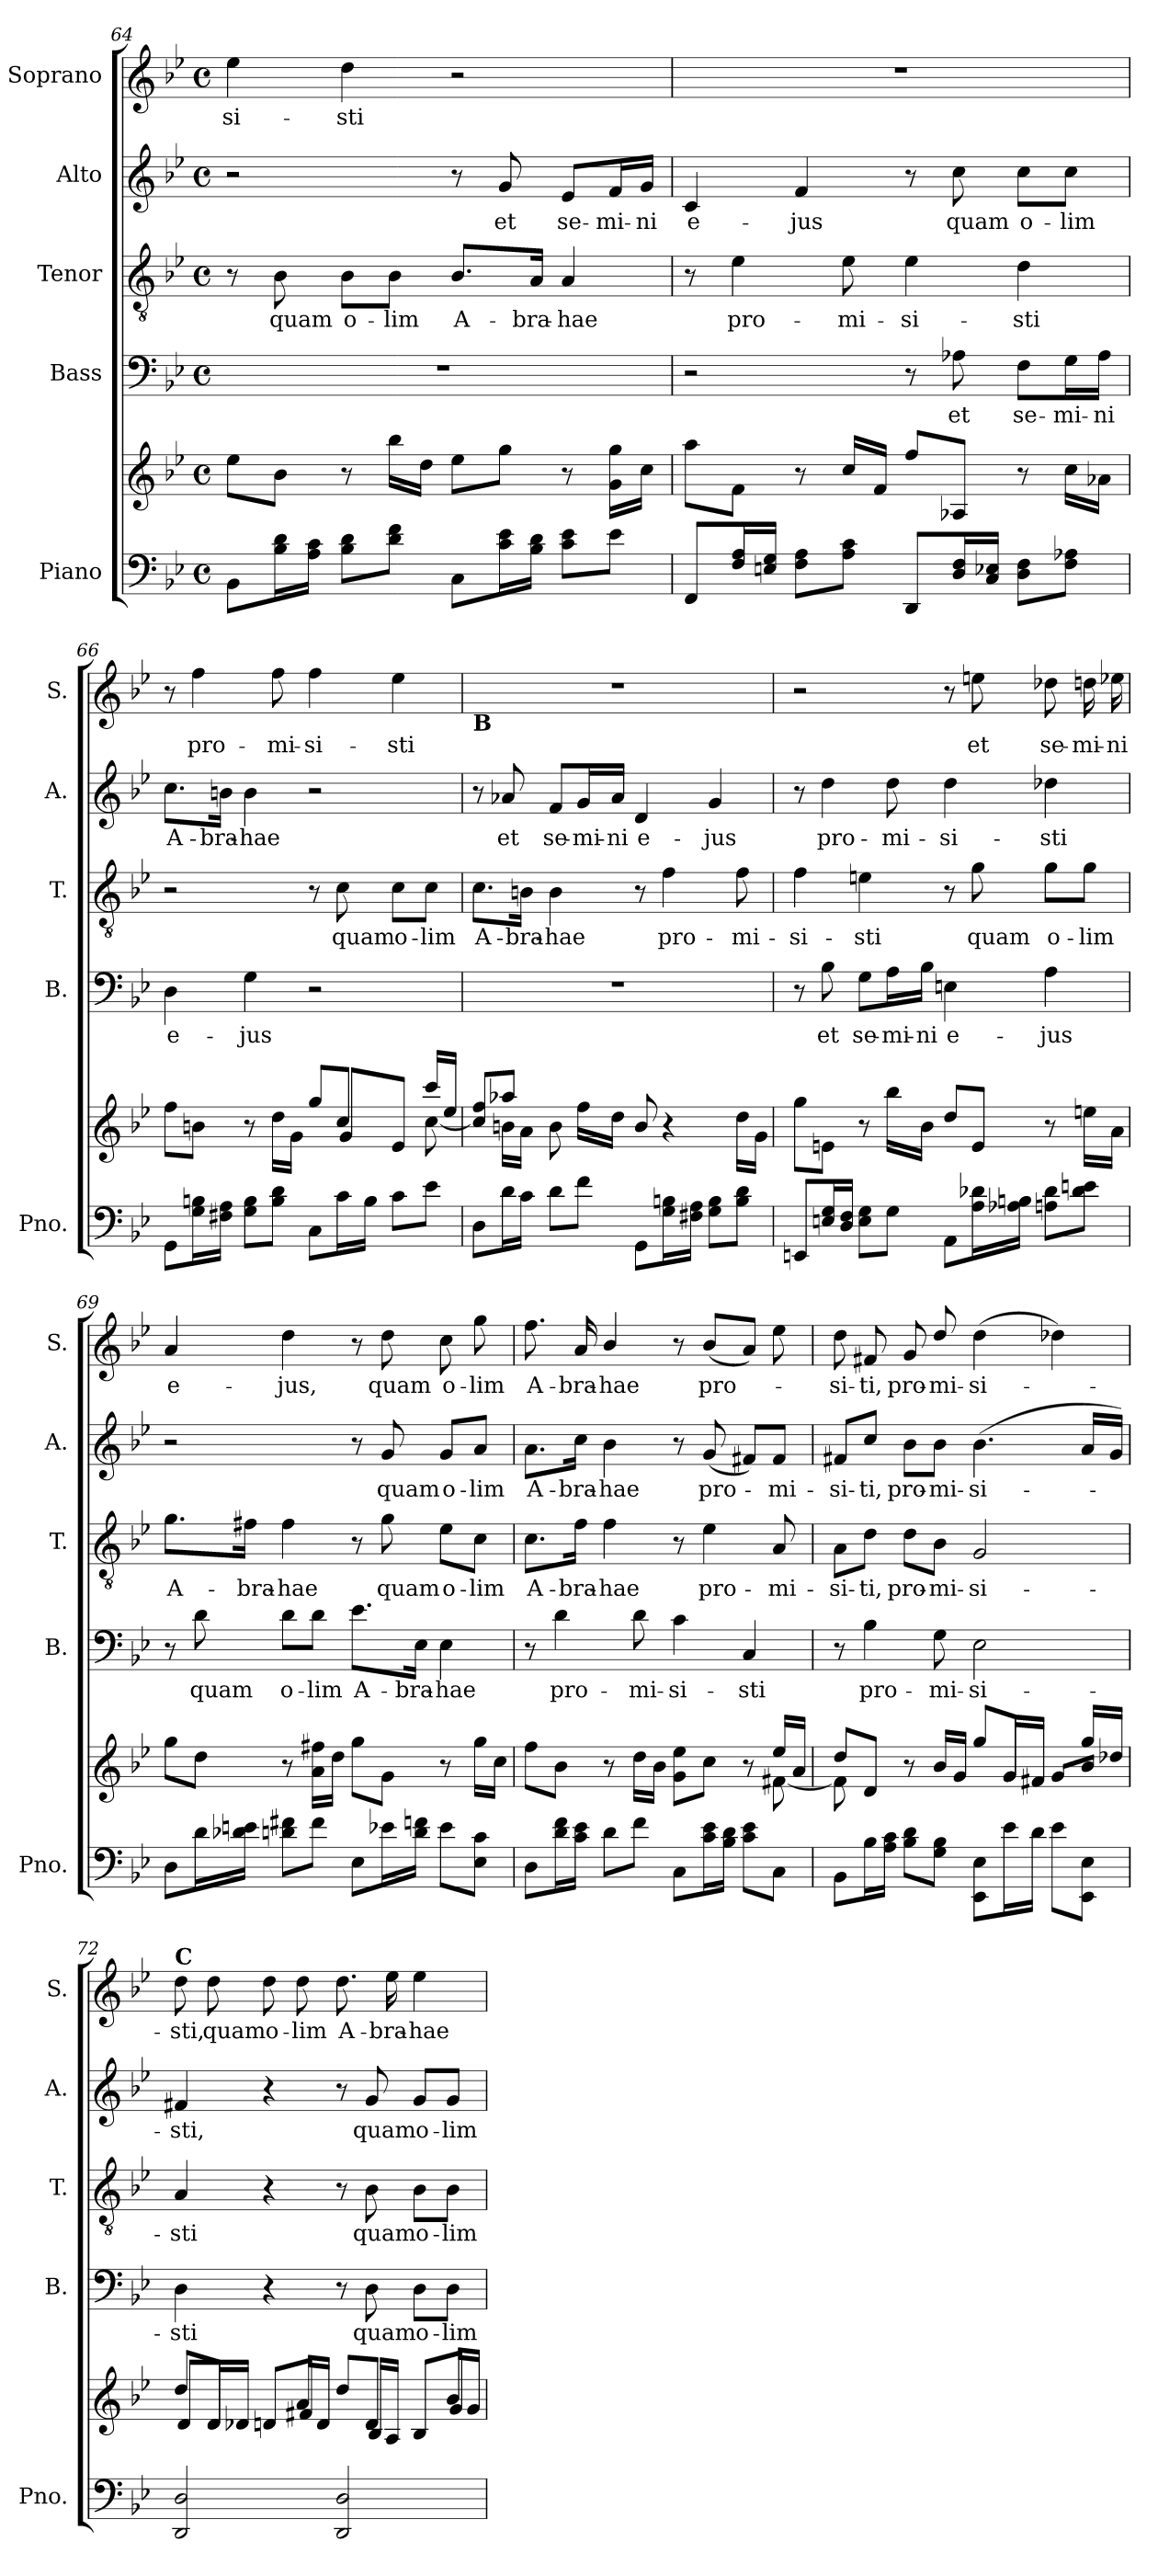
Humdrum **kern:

**kern	**kern	**kern	**text	**kern	**text	**kern	**text	**kern	**text
*part5	*part5	*part4	*part4	*part3	*part3	*part2	*part2	*part1	*part1
*staff6	*staff5	*staff4	*staff4	*staff3	*staff3	*staff2	*staff2	*staff1	*staff1
*I"Piano	*	*I"Bass	*	*I"Tenor	*	*I"Alto	*	*I"Soprano	*
*I'Pno.	*	*I'B.	*	*I'T.	*	*I'A.	*	*I'S.	*
!!LO:PB:g=z
*clefF4	*clefG2	*clefF4	*	*clefGv2	*	*clefG2	*	*clefG2	*
*k[b-e-]	*k[b-e-]	*k[b-e-]	*	*k[b-e-]	*	*k[b-e-]	*	*k[b-e-]	*
*B-:	*B-:	*B-:	*	*B-:	*	*B-:	*	*B-:	*
*M4/4	*M4/4	*M4/4	*	*M4/4	*	*M4/4	*	*M4/4	*
*met(c)	*met(c)	*met(c)	*	*met(c)	*	*met(c)	*	*met(c)	*
=64	=64	=64	=64	=64	=64	=64	=64	=64	=64
!	!	!	!	!	!	!	!	!	!LO:LY:b
8BB-\L	8ee-\L	1r	.	8r	.	2r	.	4ee-\	-si-
!	!	!	!	!	!LO:LY:b	!	!	!	!
16B-\ 16d\L	8b-\J	.	.	8B-\	quam	.	.	.	.
16A\ 16c\JJ	.	.	.	.	.	.	.	.	.
!	!	!	!	!	!LO:LY:b	!	!	!	!LO:LY:b
8B-\ 8d\L	8r	.	.	8B-\L	o-	.	.	4dd\	-sti
!	!	!	!	!	!LO:LY:b	!	!	!	!
8d\ 8f\J	16bb-\LL	.	.	8B-\J	-lim	.	.	.	.
.	16dd\JJ	.	.	.	.	.	.	.	.
!	!	!	!	!	!LO:LY:b	!	!	!	!
8C\L	8ee-\L	.	.	8.B-/L	A-	8r	.	2r	.
!	!	!	!	!	!	!	!LO:LY:b	!	!
16c\ 16e-\L	8gg\J	.	.	.	.	8g/	et	.	.
!	!	!	!	!	!LO:LY:b	!	!	!	!
16B-\ 16d\JJ	.	.	.	16A/Jk	-bra-	.	.	.	.
!	!	!	!	!	!LO:LY:b	!	!LO:LY:b	!	!
8c\ 8e-\L	8r	.	.	4A/	-hae	8e-/L	se-	.	.
!	!	!	!	!	!	!	!LO:LY:b	!	!
8e-\J	16g\ 16gg\LL	.	.	.	.	16f/L	-mi-	.	.
!	!	!	!	!	!	!	!LO:LY:b	!	!
.	16cc\JJ	.	.	.	.	16g/JJ	-ni	.	.
=65	=65	=65	=65	=65	=65	=65	=65	=65	=65
!	!	!	!	!	!	!	!LO:LY:b	!	!
8FF/L	8aa\L	2r	.	8r	.	4c/	e-	1r	.
!	!	!	!	!	!LO:LY:b	!	!	!	!
16F/ 16A/L	8f\J	.	.	4e-\	pro-	.	.	.	.
16En/ 16G/JJ	.	.	.	.	.	.	.	.	.
!	!	!	!	!	!	!	!LO:LY:b	!	!
8F\ 8A\L	8r	.	.	.	.	4f/	-jus	.	.
!	!	!	!	!	!LO:LY:b	!	!	!	!
8A\ 8c\J	16cc/LL	.	.	8e-\	-mi-	.	.	.	.
.	16f/JJ	.	.	.	.	.	.	.	.
!	!	!	!	!	!LO:LY:b	!	!	!	!
8DD/L	8ff/L	8r	.	4e-\	-si-	8r	.	.	.
!	!	!	!LO:LY:b	!	!	!	!LO:LY:b	!	!
16D/ 16F/L	8A-X/J	8A-X\	et	.	.	8cc\	quam	.	.
16C/ 16E-X/JJ	.	.	.	.	.	.	.	.	.
!	!	!	!LO:LY:b	!	!LO:LY:b	!	!LO:LY:b	!	!
8D\ 8F\L	8r	8F\L	se-	4d\	-sti	8cc\L	o-	.	.
!	!	!	!LO:LY:b	!	!	!	!LO:LY:b	!	!
8F\ 8A-X\J	16cc\LL	16G\L	-mi-	.	.	8cc\J	-lim	.	.
!	!	!	!LO:LY:b	!	!	!	!	!	!
.	16a-X\JJ	16A-\JJ	-ni	.	.	.	.	.	.
=66	=66	=66	=66	=66	=66	=66	=66	=66	=66
*	*^	*	*	*	*	*	*	*	*
!	!	!	!	!LO:LY:b	!	!	!	!LO:LY:b	!	!
8GG\L	8ff\L	8ryy	4D\	e-	2r	.	8.cc\L	A-	8r	.
!	!	!	!	!	!	!	!	!	!	!LO:LY:b
*	*v	*v	*	*	*	*	*	*	*	*
16G\ 16Bn\L	8bn\J	.	.	.	.	.	.	4ff\	pro-
!	!	!	!	!	!	!	!LO:LY:b	!	!
16F#X\ 16A\JJ	.	.	.	.	.	16bn\Jk	-bra-	.	.
!	!	!	!LO:LY:b	!	!	!	!LO:LY:b	!	!
8G\ 8B\L	8r	4G\	-jus	.	.	4b\	-hae	.	.
!	!	!	!	!	!	!	!	!	!LO:LY:b
8B\ 8d\J	16dd\LL	.	.	.	.	.	.	8ff\	-mi-
.	16g\JJ	.	.	.	.	.	.	.	.
!	!	!	!	!	!	!	!	!	!LO:LY:b
8C\L	8gg/L	2r	.	8r	.	2r	.	4ff\	-si-
*	*^	*	*	*	*	*	*	*	*
!	!	!	!	!	!	!LO:LY:b	!	!	!	!
16c\L	8cc/J	8g/L	.	.	8c\	quam	.	.	.	.
16B\JJ	.	.	.	.	.	.	.	.	.	.
!	!	!	!	!	!	!LO:LY:b	!	!	!	!LO:LY:b
8c\L	8ryy	8e-/J	.	.	8c\L	o-	.	.	4ee-\	-sti
!	!	!	!	!	!	!LO:LY:b	!	!	!	!
8e-\J	16ccc/LL	[8cc\	.	.	8c\J	-lim	.	.	.	.
.	16ee-/JJ	.	.	.	.	.	.	.	.	.
!!LO:LB:g=z
=67	=67	=67	=67	=67	=67	=67	=67	=67	=67	=67
!	!	!	!	!	!	!	!	!	!LO:TX:b:B:t=B	!
!	!	!	!	!	!	!LO:LY:b	!	!	!	!
8D\L	8cc/] 8ff/L	8ryy	1r	.	8.c\L	A-	8r	.	1r	.
!	!	!	!	!	!	!	!	!LO:LY:b	!	!
16d\L	8aa-X/J	16bn\LL	.	.	.	.	8a-X/	et	.	.
!	!	!	!	!	!	!LO:LY:b	!	!	!	!
16c\JJ	.	16a\JJ	.	.	16Bn\Jk	-bra-	.	.	.	.
!	!	!	!	!	!	!LO:LY:b	!	!LO:LY:b	!	!
8d\L	8ryy	8b\	.	.	4B\	-hae	8f/L	se-	.	.
!	!	!	!	!	!	!	!	!LO:LY:b	!	!
8f\J	16ff\LL	2ryy	.	.	.	.	16g/L	-mi-	.	.
!	!	!	!	!	!	!	!	!LO:LY:b	!	!
.	16dd\JJ	.	.	.	.	.	16a-/JJ	-ni	.	.
!	!	!	!	!	!	!	!	!LO:LY:b	!	!
8GG\L	8b/	.	.	.	8r	.	4d/	e-	.	.
!	!	!	!	!	!	!LO:LY:b	!	!	!	!
16G\ 16Bn\L	4r	.	.	.	4f\	pro-	.	.	.	.
16F#X\ 16A\JJ	.	.	.	.	.	.	.	.	.	.
!	!	!	!	!	!	!	!	!LO:LY:b	!	!
8G\ 8B\L	.	.	.	.	.	.	4g/	-jus	.	.
!	!	!	!	!	!	!LO:LY:b	!	!	!	!
8B\ 8d\J	16dd\LL	8ryy	.	.	8f\	-mi-	.	.	.	.
.	16g\JJ	.	.	.	.	.	.	.	.	.
*	*v	*v	*	*	*	*	*	*	*	*
=68	=68	=68	=68	=68	=68	=68	=68	=68	=68
!	!	!	!	!	!LO:LY:b	!	!	!	!
8EEn/L	8gg\L	8r	.	4f\	-si-	8r	.	2r	.
!	!	!	!LO:LY:b	!	!	!	!LO:LY:b	!	!
16En/ 16G/L	8en\J	8B-\	et	.	.	4dd\	pro-	.	.
16D/ 16F/JJ	.	.	.	.	.	.	.	.	.
!	!	!	!LO:LY:b	!	!LO:LY:b	!	!	!	!
8E\ 8G\L	8r	8G\L	se-	4en\	-sti	.	.	.	.
!	!	!	!LO:LY:b	!	!	!	!LO:LY:b	!	!
8G\J	16bb-\LL	16A\L	-mi-	.	.	8dd\	-mi-	.	.
!	!	!	!LO:LY:b	!	!	!	!	!	!
.	16b-\JJ	16B-\JJ	-ni	.	.	.	.	.	.
!	!	!	!LO:LY:b	!	!	!	!LO:LY:b	!	!
8AA\L	8dd/L	4En\	e-	8r	.	4dd\	-si-	8r	.
!	!	!	!	!	!LO:LY:b	!	!	!	!LO:LY:b
16A\ 16d-X\L	8e/J	.	.	8g\	quam	.	.	8een\	et
16A-X\ 16Bn\JJ	.	.	.	.	.	.	.	.	.
!	!	!	!LO:LY:b	!	!LO:LY:b	!	!LO:LY:b	!	!LO:LY:b
8An\ 8d-\L	8r	4A\	-jus	8g\L	o-	4dd-X\	-sti	8dd-X\	se-
!	!	!	!	!	!LO:LY:b	!	!	!	!LO:LY:b
8d-\ 8en\J	16een\LL	.	.	8g\J	-lim	.	.	16ddn\	-mi-
!	!	!	!	!	!	!	!	!	!LO:LY:b
.	16a\JJ	.	.	.	.	.	.	16ee-X\	-ni
!!LO:PB:g=z
=69	=69	=69	=69	=69	=69	=69	=69	=69	=69
!	!	!	!	!	!LO:LY:b	!	!	!	!LO:LY:b
8D\L	8gg\L	8r	.	8.g\L	A-	2r	.	4a/	e-
!	!	!	!LO:LY:b	!	!	!	!	!	!
16d\L	8dd\J	8d\	quam	.	.	.	.	.	.
!	!	!	!	!	!LO:LY:b	!	!	!	!
16d-X\ 16en\JJ	.	.	.	16f#X\Jk	-bra-	.	.	.	.
!	!	!	!LO:LY:b	!	!LO:LY:b	!	!	!	!LO:LY:b
8dn\ 8f#X\L	8r	8d\L	o-	4f#\	-hae	.	.	4dd\	-jus,
!	!	!	!LO:LY:b	!	!	!	!	!	!
8f#\J	16a\ 16ff#X\LL	8d\J	-lim	.	.	.	.	.	.
.	16dd\JJ	.	.	.	.	.	.	.	.
!	!	!	!LO:LY:b	!	!	!	!	!	!
8E-\L	8gg\L	8.e-\L	A-	8r	.	8r	.	8r	.
!	!	!	!	!	!LO:LY:b	!	!LO:LY:b	!	!LO:LY:b
16e-X\L	8g\J	.	.	8g\	quam	8g/	quam	8dd\	quam
!	!	!	!LO:LY:b	!	!	!	!	!	!
16d\ 16fn\JJ	.	16E-\Jk	-bra-	.	.	.	.	.	.
!	!	!	!LO:LY:b	!	!LO:LY:b	!	!LO:LY:b	!	!LO:LY:b
8e-\L	8r	4E-\	-hae	8e-\L	o-	8g/L	o-	8cc\	o-
!	!	!	!	!	!LO:LY:b	!	!LO:LY:b	!	!LO:LY:b
8E-\ 8c\J	16gg\LL	.	.	8c\J	-lim	8a/J	-lim	8gg\	-lim
.	16cc\JJ	.	.	.	.	.	.	.	.
=70	=70	=70	=70	=70	=70	=70	=70	=70	=70
*	*^	*	*	*	*	*	*	*	*
!	!	!	!	!	!	!LO:LY:b	!	!LO:LY:b	!	!LO:LY:b
8D\L	8ff\L	2..ryy	8r	.	8.c\L	A-	8.a\L	A-	8.ff\	A-
!	!	!	!	!LO:LY:b	!	!	!	!	!	!
16d\ 16f\L	8b-\J	.	4d\	pro-	.	.	.	.	.	.
!	!	!	!	!	!	!LO:LY:b	!	!LO:LY:b	!	!LO:LY:b
16c\ 16e-\JJ	.	.	.	.	16f\Jk	-bra-	16cc\Jk	-bra-	16a/	-bra-
!	!	!	!	!	!	!LO:LY:b	!	!LO:LY:b	!	!LO:LY:b
8d\L	8r	.	.	.	4f\	-hae	4b-\	-hae	4b-/	-hae
!	!	!	!	!LO:LY:b	!	!	!	!	!	!
8f\J	16dd\LL	.	8d\	-mi-	.	.	.	.	.	.
.	16b-\JJ	.	.	.	.	.	.	.	.	.
!	!	!	!	!LO:LY:b	!	!	!	!	!	!
8C\L	8g\ 8ee-\L	.	4c\	-si-	8r	.	8r	.	8r	.
!	!	!	!	!	!	!LO:LY:b	!	!LO:LY:b	!	!LO:LY:b
16c\ 16e-\L	8cc\J	.	.	.	4e-\	pro-	(<8g/	-pro-	(<8b-/L	-pro-
16B-\ 16d\JJ	.	.	.	.	.	.	.	.	.	.
!	!	!	!	!LO:LY:b	!	!	!	!	!	!
8c\ 8e-\L	8r	.	4C/	-sti	.	.	8f#X/L)	.	8a/J)	.
!	!	!	!	!	!	!LO:LY:b	!	!LO:LY:b	!	!
8C\J	16ee-/LL	[8f#X\	.	.	8A/	-mi-	8f#/J	-mi-	8ee-\	.
.	16a/JJ	.	.	.	.	.	.	.	.	.
!!LO:LB:g=z
=71	=71	=71	=71	=71	=71	=71	=71	=71	=71	=71
!	!	!	!	!	!	!LO:LY:b	!	!LO:LY:b	!	!LO:LY:b
8BB-\L	8dd/L	8f#\]	8r	.	8A\L	-si-	8f#X/L	si-	8dd\	-si-
!	!	!	!	!LO:LY:b	!	!LO:LY:b	!	!LO:LY:b	!	!LO:LY:b
16B-\L	8d/J	2ryy	4B-\	pro-	8d\J	-ti,	8cc/J	-ti,	8f#X/	-ti,
16A\ 16c\JJ	.	.	.	.	.	.	.	.	.	.
!	!	!	!	!	!	!LO:LY:b	!	!LO:LY:b	!	!LO:LY:b
8B-\ 8d\L	8r	.	.	.	8d\L	pro-	8b-\L	pro-	8g/	pro-
!	!	!	!	!LO:LY:b	!	!LO:LY:b	!	!LO:LY:b	!	!LO:LY:b
8G\ 8B-\J	16b-/LL	.	8G\	-mi-	8B-\J	-mi-	8b-\J	-mi-	8dd/	-mi-
.	16g/JJ	.	.	.	.	.	.	.	.	.
!	!	!	!	!LO:LY:b	!	!LO:LY:b	!	!LO:LY:b	!	!LO:LY:b
8EE-\ 8E-\L	8gg/L	.	2E-\	-si-	2G/	-si-	(<4.b-\	si-	(>4dd\	-si-
16e-\L	8g/J	16g/LL	.	.	.	.	.	.	.	.
16d\JJ	.	16f#X/JJ	.	.	.	.	.	.	.	.
8e-\L	8ryy	8g/L	.	.	.	.	.	.	4dd-X\)	.
8EE-\ 8E-\J	16gg/LL	8b-/J	.	.	.	.	16a/LL	.	.	.
.	16dd-X/JJ	.	.	.	.	.	16g/JJ)	.	.	.
=72	=72	=72	=72	=72	=72	=72	=72	=72	=72	=72
!	!	!	!	!	!	!	!	!	!LO:TX:a:B:t=C	!
!	!	!	!	!LO:LY:b	!	!LO:LY:b	!	!LO:LY:b	!	!LO:LY:b
2DD/ 2D/	8dd/L	8d/L	4D\	-sti	4A/	-sti	4f#X/	-sti,	8dd\	-sti,
!	!	!	!	!	!	!	!	!	!	!LO:LY:b
.	8d/J	16d/L	.	.	.	.	.	.	8dd\	quam
.	.	16d-X/JJ	.	.	.	.	.	.	.	.
!	!	!	!	!	!	!	!	!	!	!LO:LY:b
.	8ryy	8dn/L	4r	.	4r	.	4r	.	8dd\	o-
!	!	!	!	!	!	!	!	!	!	!LO:LY:b
.	16a/LL	8f#X/J	.	.	.	.	.	.	8dd\	-lim
.	16d/JJ	.	.	.	.	.	.	.	.	.
!	!	!	!	!	!	!	!	!	!	!LO:LY:b
2DD/ 2D/	8dd/L	8ryy	8r	.	8r	.	8r	.	8.dd\	A-
!	!	!	!	!LO:LY:b	!	!LO:LY:b	!	!LO:LY:b	!	!
.	8d/J	16B-/LL	8D\	quam	8B-\	quam	8g/	quam	.	.
!	!	!	!	!	!	!	!	!	!	!LO:LY:b
.	.	16A/JJ	.	.	.	.	.	.	16ee-\	-bra-
!	!	!	!	!LO:LY:b	!	!LO:LY:b	!	!LO:LY:b	!	!LO:LY:b
.	8ryy	8B-/L	8D\L	o-	8B-\L	o-	8g/L	o-	4ee-\	-hae
!	!	!	!	!LO:LY:b	!	!LO:LY:b	!	!LO:LY:b	!	!
.	16b-/LL	8g/J	8D\J	-lim	8B-\J	-lim	8g/J	-lim	.	.
.	16g/JJ	.	.	.	.	.	.	.	.	.
*	*v	*v	*	*	*	*	*	*	*	*
=	=	=	=	=	=	=	=	=	=
*-	*-	*-	*-	*-	*-	*-	*-	*-	*-
